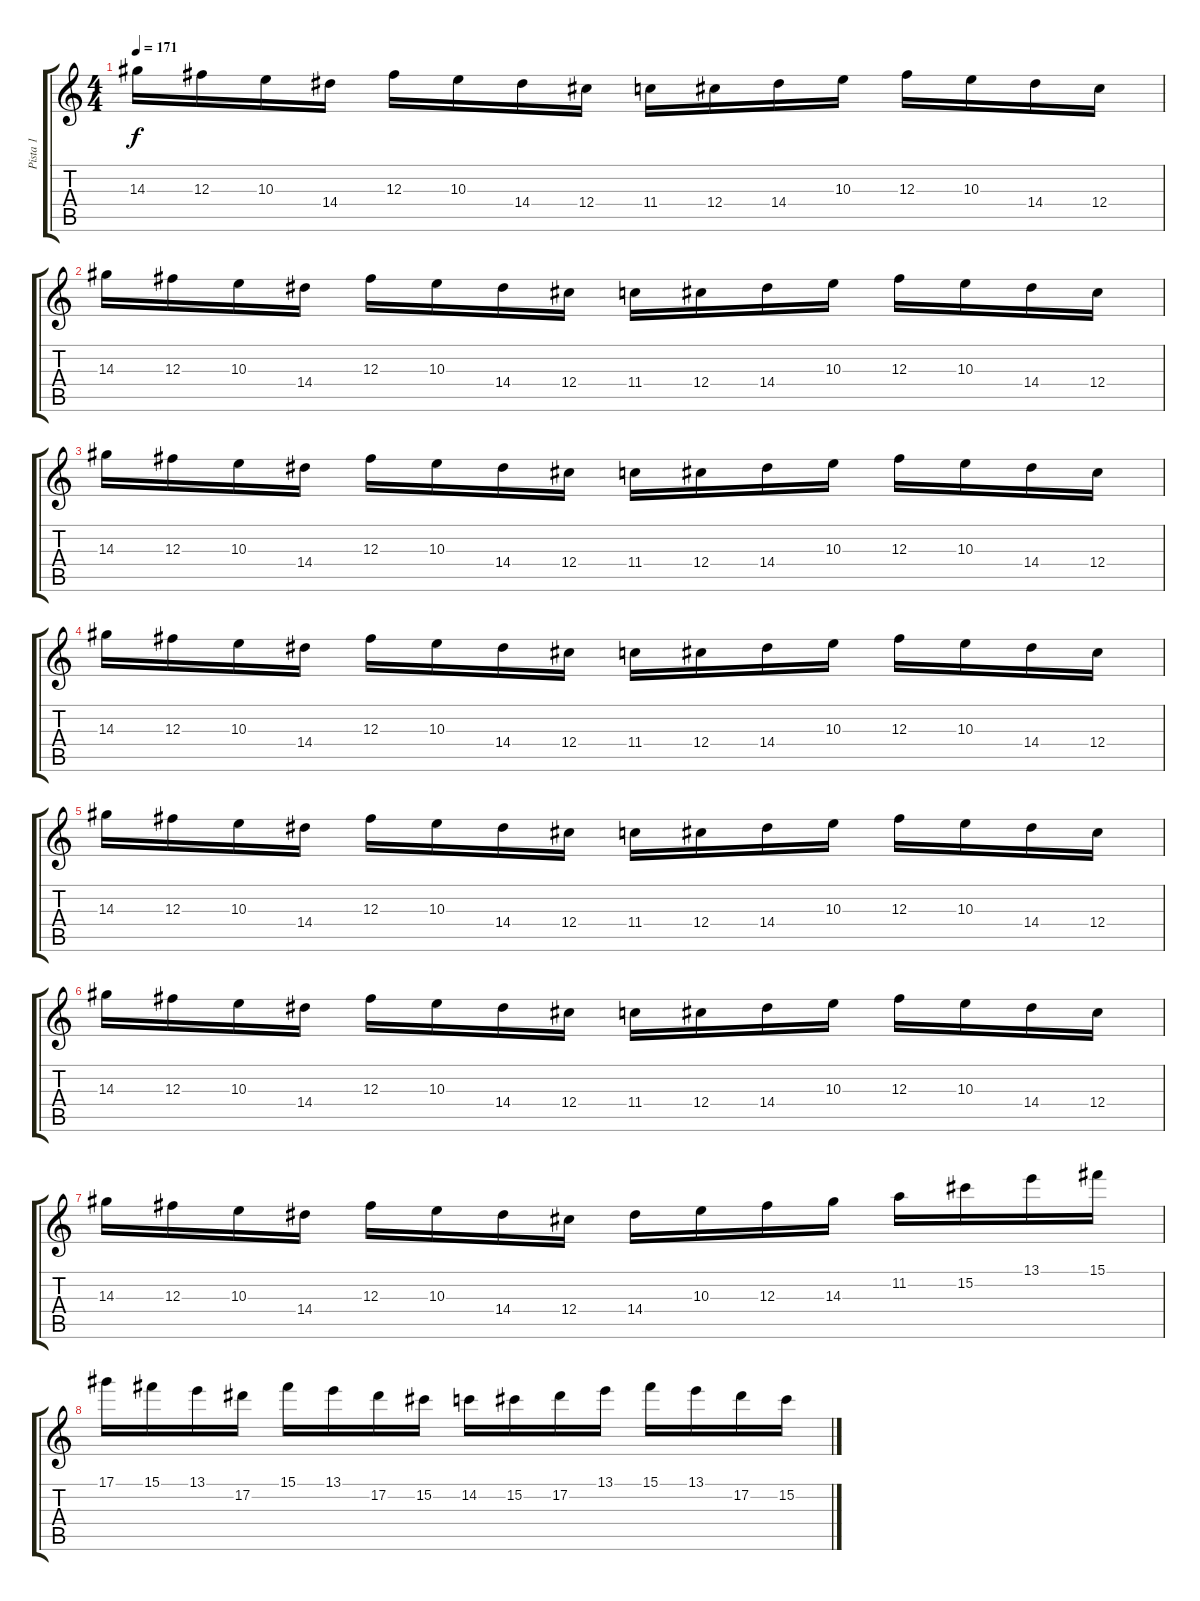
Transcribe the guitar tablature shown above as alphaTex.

\track ("Pista 1" "Pista 1") {instrument distortionguitar}
\staff {score tabs}
\tuning (Eb4 Bb3 Gb3 Db3 Ab2 Eb2) {hide}
\ts (4 4)
\tempo 171
\clef g2
\ks c
14.3.16{dy f} 12.3.16 10.3.16 14.4.16 12.3.16 10.3.16 14.4.16 12.4.16 11.4.16 12.4.16 14.4.16 10.3.16 12.3.16 10.3.16 14.4.16 12.4.16 |
14.3.16 12.3.16 10.3.16 14.4.16 12.3.16 10.3.16 14.4.16 12.4.16 11.4.16 12.4.16 14.4.16 10.3.16 12.3.16 10.3.16 14.4.16 12.4.16 |
14.3.16 12.3.16 10.3.16 14.4.16 12.3.16 10.3.16 14.4.16 12.4.16 11.4.16 12.4.16 14.4.16 10.3.16 12.3.16 10.3.16 14.4.16 12.4.16 |
14.3.16 12.3.16 10.3.16 14.4.16 12.3.16 10.3.16 14.4.16 12.4.16 11.4.16 12.4.16 14.4.16 10.3.16 12.3.16 10.3.16 14.4.16 12.4.16 |
14.3.16 12.3.16 10.3.16 14.4.16 12.3.16 10.3.16 14.4.16 12.4.16 11.4.16 12.4.16 14.4.16 10.3.16 12.3.16 10.3.16 14.4.16 12.4.16 |
14.3.16 12.3.16 10.3.16 14.4.16 12.3.16 10.3.16 14.4.16 12.4.16 11.4.16 12.4.16 14.4.16 10.3.16 12.3.16 10.3.16 14.4.16 12.4.16 |
14.3.16 12.3.16 10.3.16 14.4.16 12.3.16 10.3.16 14.4.16 12.4.16 14.4.16 10.3.16 12.3.16 14.3.16 11.2.16 15.2.16 13.1.16 15.1.16 |
17.1.16 15.1.16 13.1.16 17.2.16 15.1.16 13.1.16 17.2.16 15.2.16 14.2.16 15.2.16 17.2.16 13.1.16 15.1.16 13.1.16 17.2.16 15.2.16
